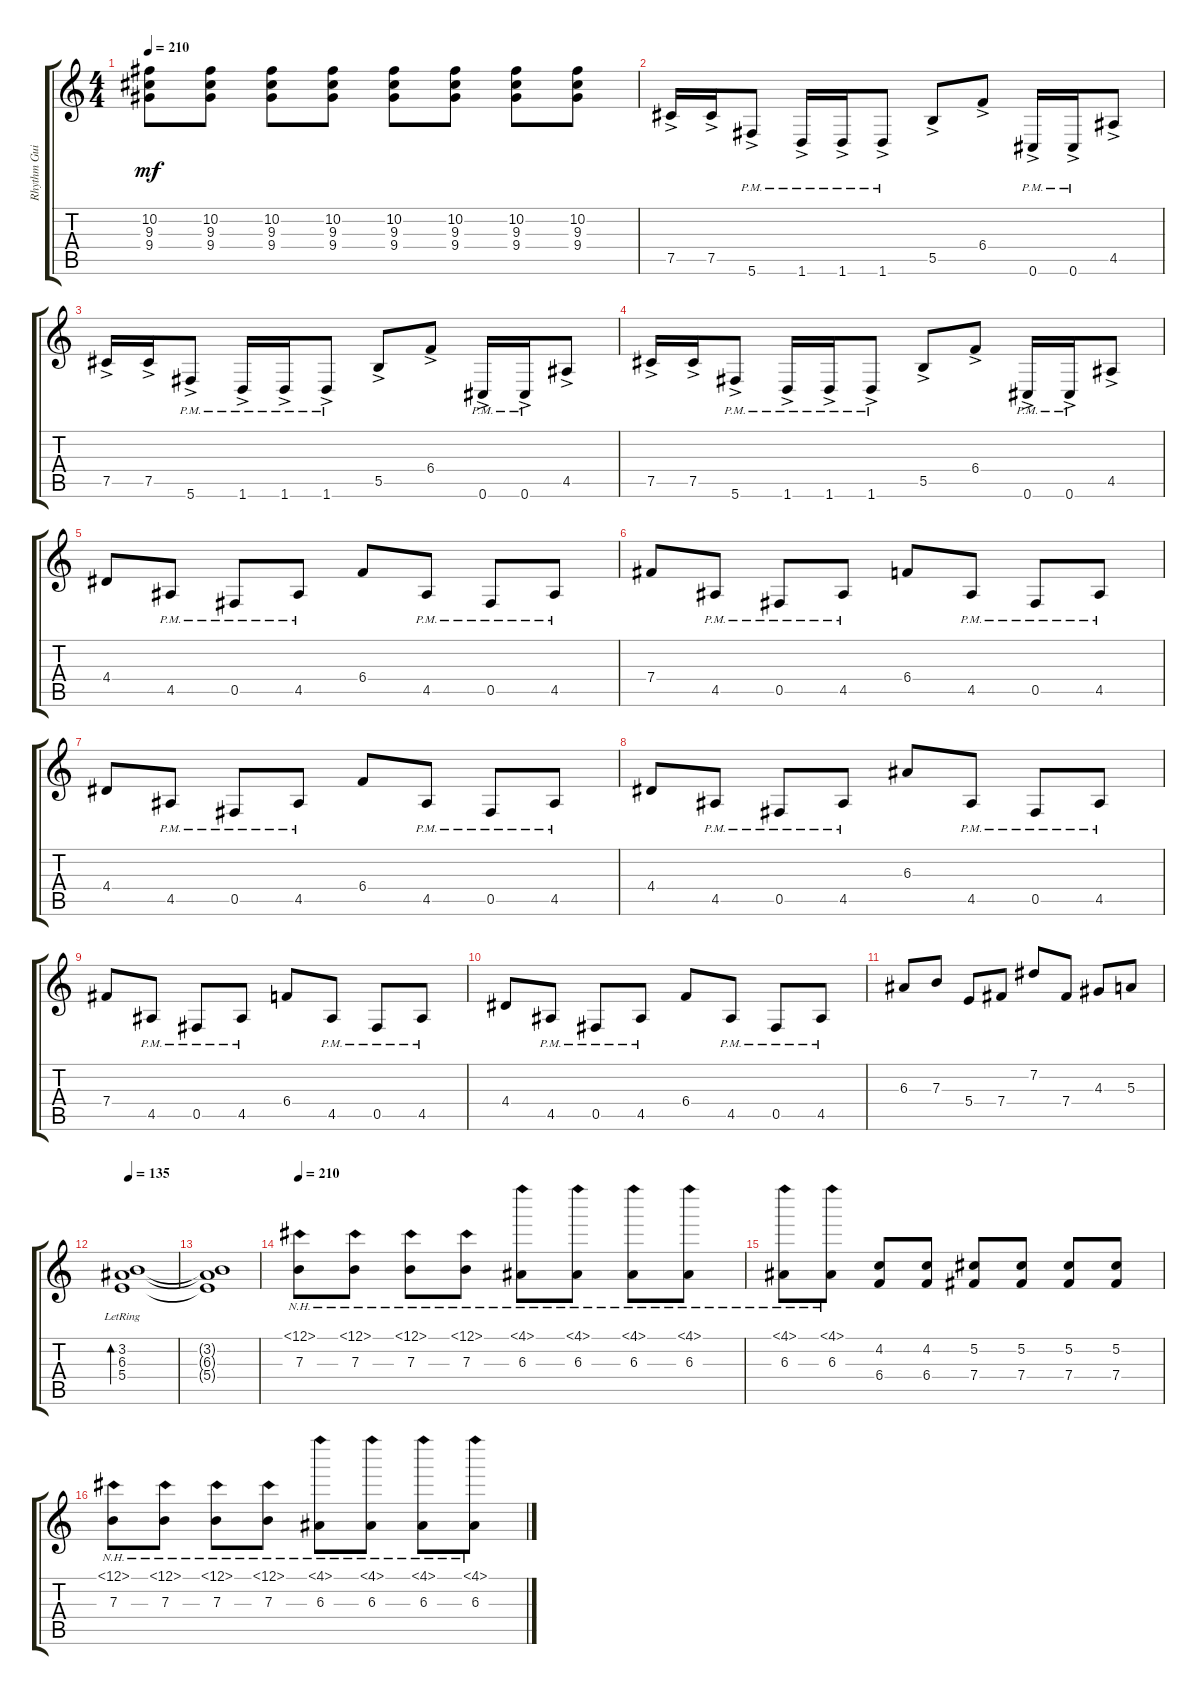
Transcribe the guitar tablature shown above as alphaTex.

\track ("Rhythm Guitarist" "Rhythm Gui") {instrument distortionguitar}
\staff {score tabs}
\tuning (Db4 Ab3 E3 B2 Gb2 Db2) {hide}
\ts (4 4)
\tempo 210
\clef g2
\ks c
(10.2 9.3 9.4).8{dy mf} (10.2 9.3 9.4).8 (10.2 9.3 9.4).8 (10.2 9.3 9.4).8 (10.2 9.3 9.4).8 (10.2 9.3 9.4).8 (10.2 9.3 9.4).8 (10.2 9.3 9.4).8 |
7.5{ac}.16 7.5{ac}.16 5.6{ac pm}.8 1.6{ac pm}.16 1.6{ac pm}.16 1.6{ac pm}.8 5.5{ac}.8 6.4{ac}.8 0.6{ac pm}.16 0.6{ac pm}.16 4.5{ac}.8 |
7.5{ac}.16 7.5{ac}.16 5.6{ac pm}.8 1.6{ac pm}.16 1.6{ac pm}.16 1.6{ac pm}.8 5.5{ac}.8 6.4{ac}.8 0.6{ac pm}.16 0.6{ac pm}.16 4.5{ac}.8 |
7.5{ac}.16 7.5{ac}.16 5.6{ac pm}.8 1.6{ac pm}.16 1.6{ac pm}.16 1.6{ac pm}.8 5.5{ac}.8 6.4{ac}.8 0.6{ac pm}.16 0.6{ac pm}.16 4.5{ac}.8 |
4.4.8 4.5{pm}.8 0.5{pm}.8 4.5{pm}.8 6.4.8 4.5{pm}.8 0.5{pm}.8 4.5{pm}.8 |
7.4.8 4.5{pm}.8 0.5{pm}.8 4.5{pm}.8 6.4.8 4.5{pm}.8 0.5{pm}.8 4.5{pm}.8 |
4.4.8 4.5{pm}.8 0.5{pm}.8 4.5{pm}.8 6.4.8 4.5{pm}.8 0.5{pm}.8 4.5{pm}.8 |
4.4.8 4.5{pm}.8 0.5{pm}.8 4.5{pm}.8 6.3.8 4.5{pm}.8 0.5{pm}.8 4.5{pm}.8 |
7.4.8 4.5{pm}.8 0.5{pm}.8 4.5{pm}.8 6.4.8 4.5{pm}.8 0.5{pm}.8 4.5{pm}.8 |
4.4.8 4.5{pm}.8 0.5{pm}.8 4.5{pm}.8 6.4.8 4.5{pm}.8 0.5{pm}.8 4.5{pm}.8 |
6.3.8 7.3.8 5.4.8 7.4.8 7.2.8 7.4.8 4.3.8 5.3.8 |
\tempo 135
(3.2 6.3{lr} 5.4{lr}).1{bd 60} |
(3.2{t} 6.3{t} 5.4{t}).1 |
\tempo 210
(6.1{nh} 7.3).8 (6.1{nh} 7.3).8 (6.1{nh} 7.3).8 (6.1{nh} 7.3).8 (4.1{nh} 6.3).8 (4.1{nh} 6.3).8 (4.1{nh} 6.3).8 (4.1{nh} 6.3).8 |
(4.1{nh} 6.3).8 (4.1{nh} 6.3).8 (4.2 6.4).8 (4.2 6.4).8 (5.2 7.4).8 (5.2 7.4).8 (5.2 7.4).8 (5.2 7.4).8 |
(6.1{nh} 7.3).8 (6.1{nh} 7.3).8 (6.1{nh} 7.3).8 (6.1{nh} 7.3).8 (4.1{nh} 6.3).8 (4.1{nh} 6.3).8 (4.1{nh} 6.3).8 (4.1{nh} 6.3).8
